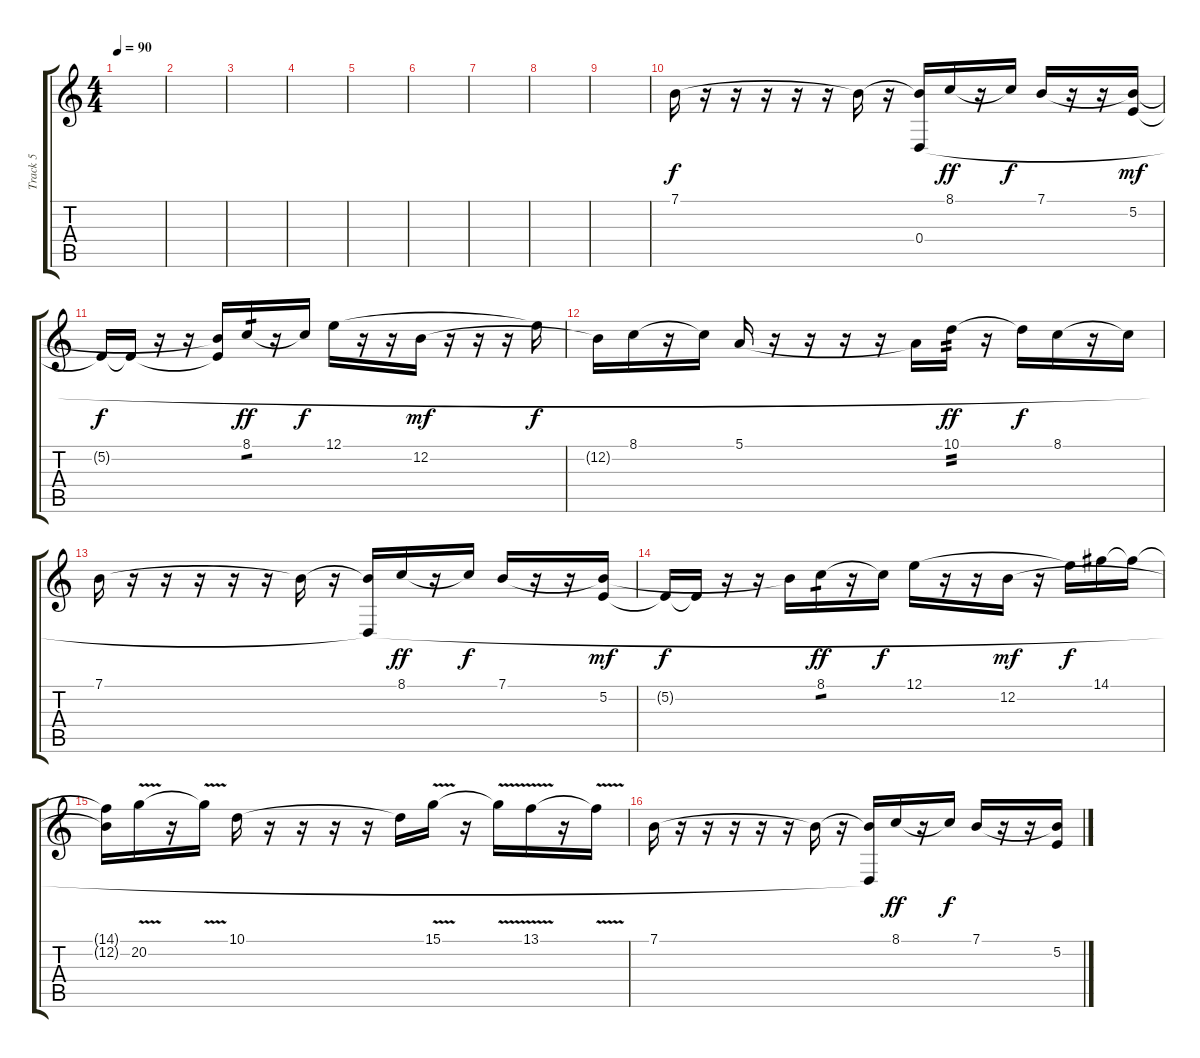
\track ("Track 5" "Track 5") {instrument piccolo}
\staff {score tabs}
\tuning (E4 B3 G3 D3 A2 E2) {hide}
\ts (4 4)
\tempo 90
\clef g2
\ks c
|
|
|
|
|
|
|
|
|
7.1.16 r.16 r.16 r.16 r.16 r.16 7.1{t}.16 r.16 (7.1{t} 0.4).16 8.1.16{dy ff} r.16 8.1{t}.16{dy f} 7.1.16 r.16 r.16 (7.1{t} 5.2).16{dy mf} |
5.2{t}.16{dy f} 5.2{t}.16 r.16 r.16 (7.1{t} 5.2{t}).16 8.1.16{tp 1 dy ff} r.16 8.1{t}.16{dy f} 12.1.16 r.16 r.16 12.2.16{dy mf} r.16 r.16 r.16 12.1{t}.16{dy f} |
12.2{t}.16 8.1.16 r.16 8.1{t}.16 5.1.16 r.16 r.16 r.16 r.16 5.1{t}.16 10.1.16{tp 2 dy ff} r.16 10.1{t}.16{dy f} 8.1.16 r.16 8.1{t}.16 |
7.1.16 r.16 r.16 r.16 r.16 r.16 7.1{t}.16 r.16 (7.1{t} 0.4{t}).16 8.1.16{dy ff} r.16 8.1{t}.16{dy f} 7.1.16 r.16 r.16 (7.1{t} 5.2).16{dy mf} |
5.2{t}.16{dy f} 5.2{t}.16 r.16 r.16 7.1{t}.16 8.1.16{tp 1 dy ff} r.16 8.1{t}.16{dy f} 12.1.16 r.16 r.16 12.2.16{dy mf} r.16 12.1{t}.16{dy f} 14.1.16 14.1{t}.16 |
(14.1{t} 12.2{t}).16 20.2{v}.16 r.16 20.2{t}.16 10.1.16 r.16 r.16 r.16 r.16 10.1{t}.16 15.1{v}.16 r.16 15.1{t}.16 13.1{v}.16 r.16 13.1{t}.16 |
7.1.16 r.16 r.16 r.16 r.16 r.16 7.1{t}.16 r.16 (7.1{t} 0.4{t}).16 8.1.16{dy ff} r.16 8.1{t}.16{dy f} 7.1.16 r.16 r.16 (7.1{t} 5.2).16
